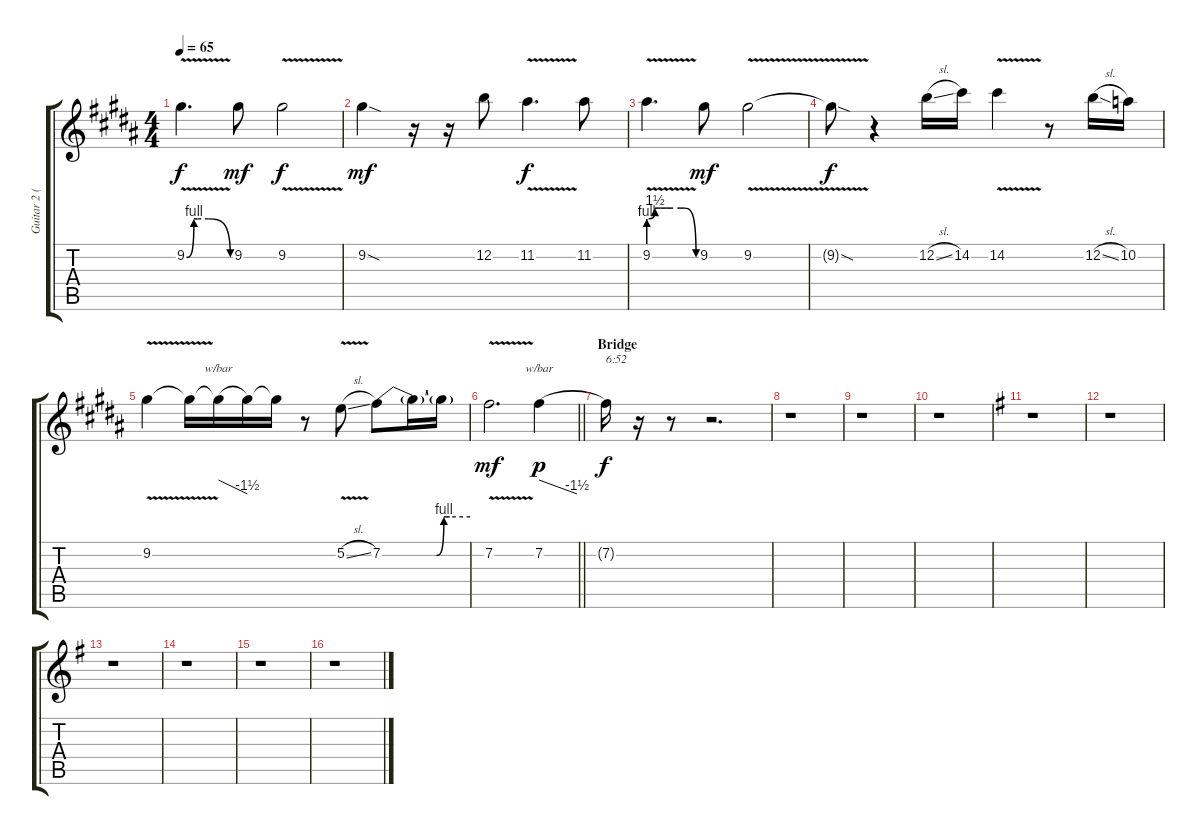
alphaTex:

\track ("Guitar 2 (slide)" "Guitar 2 (") {instrument overdrivenguitar}
\staff {score tabs}
\tuning (E4 B3 G3 D3 A2 E2) {hide}
\ts (4 4)
\tempo 65
\clef g2
\ks b
9.2{be (custom 0 0 10 4 15 4 30 4 60 0) v}.4{d dy f} 9.2.8{dy mf} 9.2{v}.2{dy f} |
9.2{sod}.4{dy mf} r.16 r.16 12.2.8 11.2{v}.4{d dy f} 11.2.8 |
9.2{be (custom 0 4 8 6 15 6 23 6 31 6 41 6 45 6 60 0) v}.4{d} 9.2.8{dy mf} 9.2{v}.2 |
9.2{sod t}.8{dy f} r.4 12.2{sl}.16 14.2.16 14.2{v}.4 r.8 12.2{sl}.16 10.2.16 |
9.2{v}.4 9.2{t}.16 9.2{t}.16{tbe (dive default 0 0 60 -6)} 9.2{t}.16 9.2{t}.16 r.8 5.2{v sl}.8 7.2{be (custom 0 0 26 0 35 0 37 0 42 4 46 4 60 4)}.8 7.2{t}.16 7.2{t}.16 |
\barLineRight lightlight
7.2{v}.2{d dy mf} 7.2.4{tbe (dive default 0 0 60 -6) dy p} |
\section ("" "Bridge")
7.2{t}.16{txt "6:52" dy f} r.16 r.8 r.2{d} |
r.1 |
r.1 |
r.1 |
\ks eminor
r.1 |
r.1 |
r.1 |
r.1 |
r.1 |
r.1
